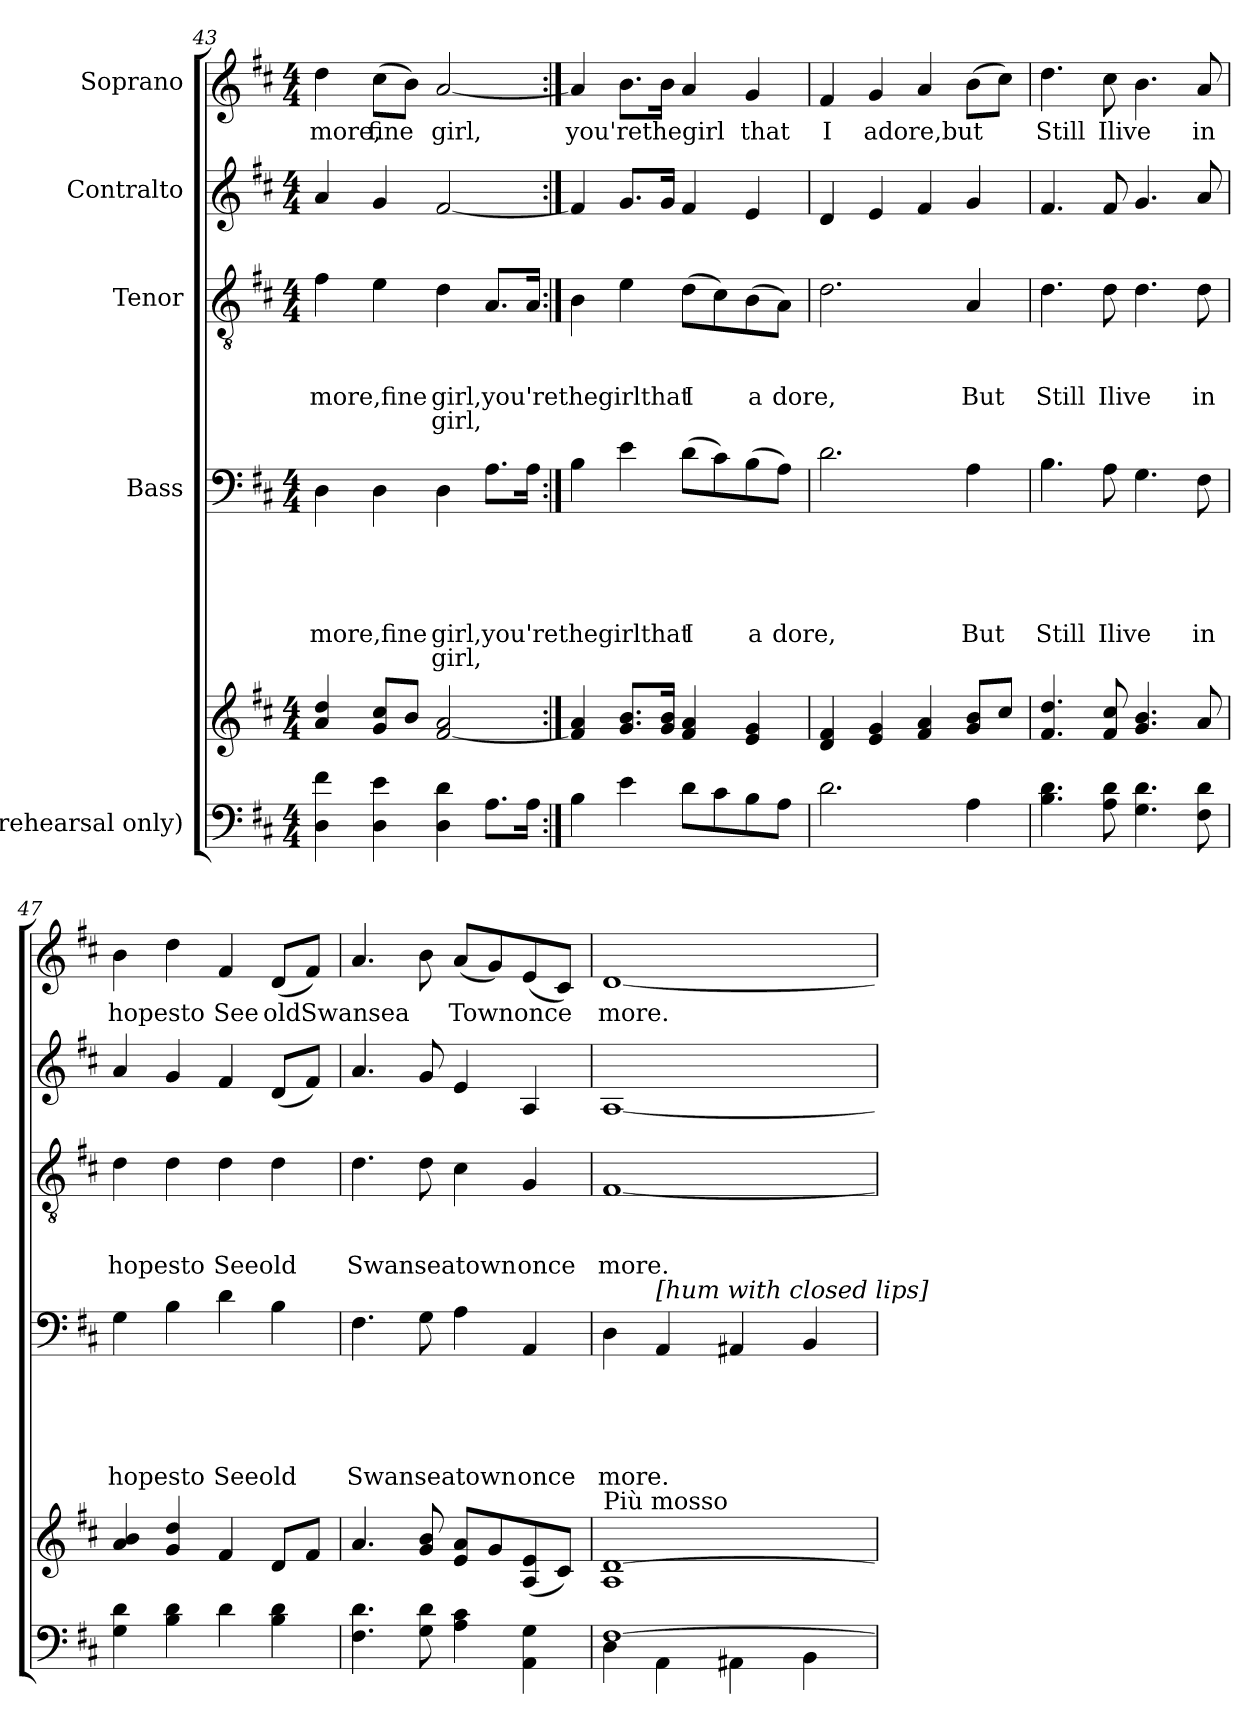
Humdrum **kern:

**kern	**kern	**kern	**text	**text	**text	**text	**text	**text	**kern	**text	**text	**text	**text	**kern	**kern	**text
*part5	*part5	*part4	*part4	*part4	*part4	*part4	*part4	*part4	*part3	*part3	*part3	*part3	*part3	*part2	*part1	*part1
*staff6	*staff5	*staff4	*staff4	*staff4	*staff4	*staff4	*staff4	*staff4	*staff3	*staff3	*staff3	*staff3	*staff3	*staff2	*staff1	*staff1
*I"(rehearsal only)	*	*I"Bass	*	*	*	*	*	*	*I"Tenor	*	*	*	*	*I"Contralto	*I"Soprano	*
*clefF4	*clefG2	*clefF4	*	*	*	*	*	*	*clefGv2	*	*	*	*	*clefG2	*clefG2	*
*k[f#c#]	*k[f#c#]	*k[f#c#]	*	*	*	*	*	*	*k[f#c#]	*	*	*	*	*k[f#c#]	*k[f#c#]	*
*D:	*D:	*D:	*	*	*	*	*	*	*D:	*	*	*	*	*D:	*D:	*
*M4/4	*M4/4	*M4/4	*	*	*	*	*	*	*M4/4	*	*	*	*	*M4/4	*M4/4	*
=43	=43	=43	=43	=43	=43	=43	=43	=43	=43	=43	=43	=43	=43	=43	=43	=43
!	!	!	!	!	!	!	!LO:LY:b	!	!	!	!	!LO:LY:b	!	!	!	!LO:LY:b
4D\ 4f#\	4a/ 4dd/	4D\	.	.	.	.	more,fine	.	4f#\	.	.	more,fine	.	4a/	4dd\	more,
!	!	!	!	!	!	!	!	!	!	!	!	!	!	!	!	!LO:LY:b
4D\ 4e\	8g/ 8cc#/L	4D\	.	.	.	.	.	.	4e\	.	.	.	.	4g/	(>8cc#\L	fine
.	8b/J	.	.	.	.	.	.	.	.	.	.	.	.	.	8b\J)	.
!	!	!	!	!	!	!	!LO:LY:b	!LO:LY:b	!	!	!	!LO:LY:b	!LO:LY:b	!	!	!LO:LY:b
4D\ 4d\	[<2f#/ 2a/	4D\	.	.	.	.	girl,you'rethegirlthat	girl,	4d\	.	.	girl,you'rethegirlthat	girl,	[<2f#/	[<2a/	girl,
8.A\L	.	8.A\L	.	.	.	.	.	.	8.A/L	.	.	.	.	.	.	.
16A\Jk	.	16A\Jk	.	.	.	.	.	.	16A/Jk	.	.	.	.	.	.	.
=44:|!	=44:|!	=44:|!	=44:|!	=44:|!	=44:|!	=44:|!	=44:|!	=44:|!	=44:|!	=44:|!	=44:|!	=44:|!	=44:|!	=44:|!	=44:|!	=44:|!
!	!	!	!	!	!	!	!	!	!	!	!	!	!	!	!	!LO:LY:b
4B\	4f#/] 4a/	4B\	.	.	.	.	.	.	4B\	.	.	.	.	4f#/]	4a/]	you'rethegirl
4e\	8.g/ 8.b/L	4e\	.	.	.	.	.	.	4e\	.	.	.	.	8.g/L	8.b\L	.
.	16g/ 16b/Jk	.	.	.	.	.	.	.	.	.	.	.	.	16g/Jk	16b\Jk	.
!	!	!	!	!	!	!	!LO:LY:b	!	!	!	!	!LO:LY:b	!	!	!	!
8d\L	4f#/ 4a/	(>8d\L	.	.	.	.	I	.	(>8d\L	.	.	I	.	4f#/	4a/	.
8c#\	.	8c#\)	.	.	.	.	.	.	8c#\)	.	.	.	.	.	.	.
!	!	!	!	!	!	!	!LO:LY:b	!	!	!	!	!LO:LY:b	!	!	!	!LO:LY:b
8B\	4e/ 4g/	(>8B\	.	.	.	.	a	.	(>8B\	.	.	a	.	4e/	4g/	that
!	!	!	!	!	!	!	!LO:LY:b	!	!	!	!	!LO:LY:b	!	!	!	!
8A\J	.	8A\J)	.	.	.	.	dore,	.	8A\J)	.	.	dore,	.	.	.	.
=45	=45	=45	=45	=45	=45	=45	=45	=45	=45	=45	=45	=45	=45	=45	=45	=45
!	!	!	!	!	!	!	!	!	!	!	!	!	!	!	!	!LO:LY:b
2.d\	4d/ 4f#/	2.d\	.	.	.	.	.	.	2.d\	.	.	.	.	4d/	4f#/	I
!	!	!	!	!	!	!	!	!	!	!	!	!	!	!	!	!LO:LY:b
.	4e/ 4g/	.	.	.	.	.	.	.	.	.	.	.	.	4e/	4g/	adore,but
.	4f#/ 4a/	.	.	.	.	.	.	.	.	.	.	.	.	4f#/	4a/	.
!	!	!	!	!	!	!	!LO:LY:b	!	!	!	!	!LO:LY:b	!	!	!	!
4A\	8g/ 8b/L	4A\	.	.	.	.	But	.	4A/	.	.	But	.	4g/	(>8b\L	.
.	8cc#/J	.	.	.	.	.	.	.	.	.	.	.	.	.	8cc#\J)	.
=46	=46	=46	=46	=46	=46	=46	=46	=46	=46	=46	=46	=46	=46	=46	=46	=46
!	!	!	!	!	!	!	!LO:LY:b	!	!	!	!	!LO:LY:b	!	!	!	!LO:LY:b
4.B\ 4.d\	4.f#/ 4.dd/	4.B\	.	.	.	.	Still	.	4.d\	.	.	Still	.	4.f#/	4.dd\	Still
!	!	!	!	!	!	!	!LO:LY:b	!	!	!	!	!LO:LY:b	!	!	!	!LO:LY:b
8A\ 8d\	8f#/ 8cc#/	8A\	.	.	.	.	Ilive	.	8d\	.	.	Ilive	.	8f#/	8cc#\	Ilive
4.G\ 4.d\	4.g/ 4.b/	4.G\	.	.	.	.	.	.	4.d\	.	.	.	.	4.g/	4.b\	.
!	!	!	!	!	!	!	!LO:LY:b	!	!	!	!	!LO:LY:b	!	!	!	!LO:LY:b
8F#\ 8d\	8a/	8F#\	.	.	.	.	in	.	8d\	.	.	in	.	8a/	8a/	in
!!LO:PB:g=z
=47	=47	=47	=47	=47	=47	=47	=47	=47	=47	=47	=47	=47	=47	=47	=47	=47
!	!	!	!	!	!	!	!LO:LY:b	!	!	!	!	!LO:LY:b	!	!	!	!LO:LY:b
4G\ 4d\	4a/ 4b/	4G\	.	.	.	.	hopesto	.	4d\	.	.	hopesto	.	4a/	4b\	hopesto
4B\ 4d\	4g/ 4dd/	4B\	.	.	.	.	.	.	4d\	.	.	.	.	4g/	4dd\	.
!	!	!	!	!	!	!	!LO:LY:b	!	!	!	!	!LO:LY:b	!	!	!	!LO:LY:b
4d\	4f#/	4d\	.	.	.	.	Seeold	.	4d\	.	.	Seeold	.	4f#/	4f#/	See
!	!	!	!	!	!	!	!	!	!	!	!	!	!	!	!	!LO:LY:b
4B\ 4d\	8d/L	4B\	.	.	.	.	.	.	4d\	.	.	.	.	(<8d/L	(<8d/L	old
!	!	!	!	!	!	!	!	!	!	!	!	!	!	!	!	!LO:LY:b
.	8f#/J	.	.	.	.	.	.	.	.	.	.	.	.	8f#/J)	8f#/J)	Swansea
=48	=48	=48	=48	=48	=48	=48	=48	=48	=48	=48	=48	=48	=48	=48	=48	=48
!	!	!	!	!	!	!	!LO:LY:b	!	!	!	!	!LO:LY:b	!	!	!	!
4.F#\ 4.d\	4.a/	4.F#\	.	.	.	.	Swanseatown	.	4.d\	.	.	Swanseatown	.	4.a/	4.a/	.
8G\ 8d\	8g/ 8b/	8G\	.	.	.	.	.	.	8d\	.	.	.	.	8g/	8b\	.
!	!	!	!	!	!	!	!	!	!	!	!	!	!	!	!	!LO:LY:b
4A\ 4c#\	8e/ 8a/L	4A\	.	.	.	.	.	.	4c#\	.	.	.	.	4e/	(<8a/L	Townonce
.	8g/	.	.	.	.	.	.	.	.	.	.	.	.	.	8g/)	.
!	!	!	!	!	!	!	!LO:LY:b	!	!	!	!	!LO:LY:b	!	!	!	!
4AA\ 4G\	(>8A/ 8e/	4AA/	.	.	.	.	once	.	4G/	.	.	once	.	4A/	(<8e/	.
.	8c#/J)	.	.	.	.	.	.	.	.	.	.	.	.	.	8c#/J)	.
=49	=49	=49	=49	=49	=49	=49	=49	=49	=49	=49	=49	=49	=49	=49	=49	=49
*^	*	*	*	*	*	*	*	*	*	*	*	*	*	*	*	*
!	!	!LO:TX:a:t=Più mosso	!	!	!	!	!	!	!	!	!	!	!	!	!	!	!
!	!	!	!	!	!	!	!	!LO:LY:b	!	!	!	!	!LO:LY:b	!	!	!	!LO:LY:b
[>1F#	4D\	1A [>1d	4D\	.	.	.	.	more.	.	[<1F#	.	.	more.	.	[<1A	[<1d	more.
!	!	!	!LO:TX:a:t=[hum with closed lips]	!	!	!	!	!	!	!	!	!	!	!	!	!	!
.	4AA\	.	4AA/	.	.	.	.	.	.	.	.	.	.	.	.	.	.
.	4AA#X\	.	4AA#X/	.	.	.	.	.	.	.	.	.	.	.	.	.	.
.	4BB\	.	4BB/	.	.	.	.	.	.	.	.	.	.	.	.	.	.
*v	*v	*	*	*	*	*	*	*	*	*	*	*	*	*	*	*	*
=	=	=	=	=	=	=	=	=	=	=	=	=	=	=	=	=
*-	*-	*-	*-	*-	*-	*-	*-	*-	*-	*-	*-	*-	*-	*-	*-	*-
